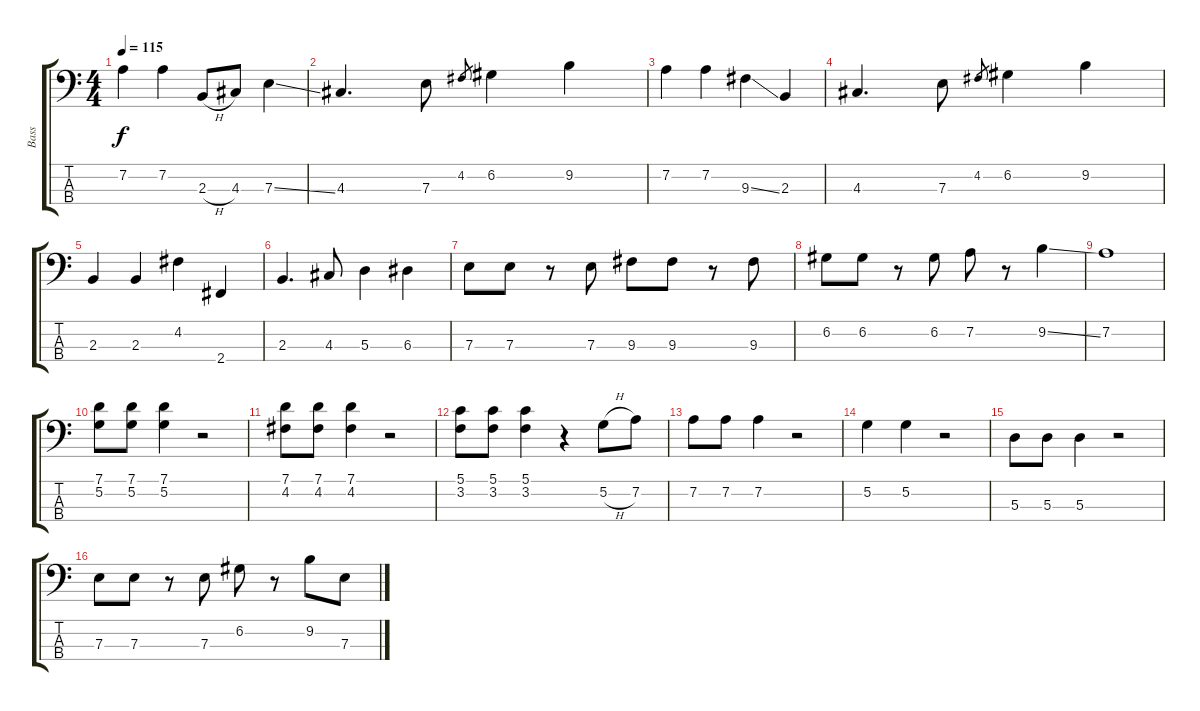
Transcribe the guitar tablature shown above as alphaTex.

\track ("Bass" "Bass") {instrument electricbassfinger}
\staff {score tabs}
\tuning (G2 D2 A1 E1) {hide}
\ts (4 4)
\tempo 115
\clef f4
\ks c
7.2.4{dy f} 7.2.4 2.3{h}.8 4.3.8 7.3{ss}.4 |
4.3.4{d} 7.3.8 4.2.8{gr} 6.2.4 9.2.4 |
7.2.4 7.2.4 9.3{ss}.4 2.3.4 |
4.3.4{d} 7.3.8 4.2.8{gr} 6.2.4 9.2.4 |
2.3.4 2.3.4 4.2.4 2.4.4 |
2.3.4{d} 4.3.8 5.3.4 6.3.4 |
7.3.8 7.3.8 r.8 7.3.8 9.3.8 9.3.8 r.8 9.3.8 |
6.2.8 6.2.8 r.8 6.2.8 7.2.8 r.8 9.2{ss}.4 |
7.2.1 |
(7.1 5.2).8 (7.1 5.2).8 (7.1 5.2).4 r.2 |
(7.1 4.2).8 (7.1 4.2).8 (7.1 4.2).4 r.2 |
(5.1 3.2).8 (5.1 3.2).8 (5.1 3.2).4 r.4 5.2{h}.8 7.2.8 |
7.2.8 7.2.8 7.2.4 r.2 |
5.2.4 5.2.4 r.2 |
5.3.8 5.3.8 5.3.4 r.2 |
7.3.8 7.3.8 r.8 7.3.8 6.2.8 r.8 9.2.8 7.3.8
